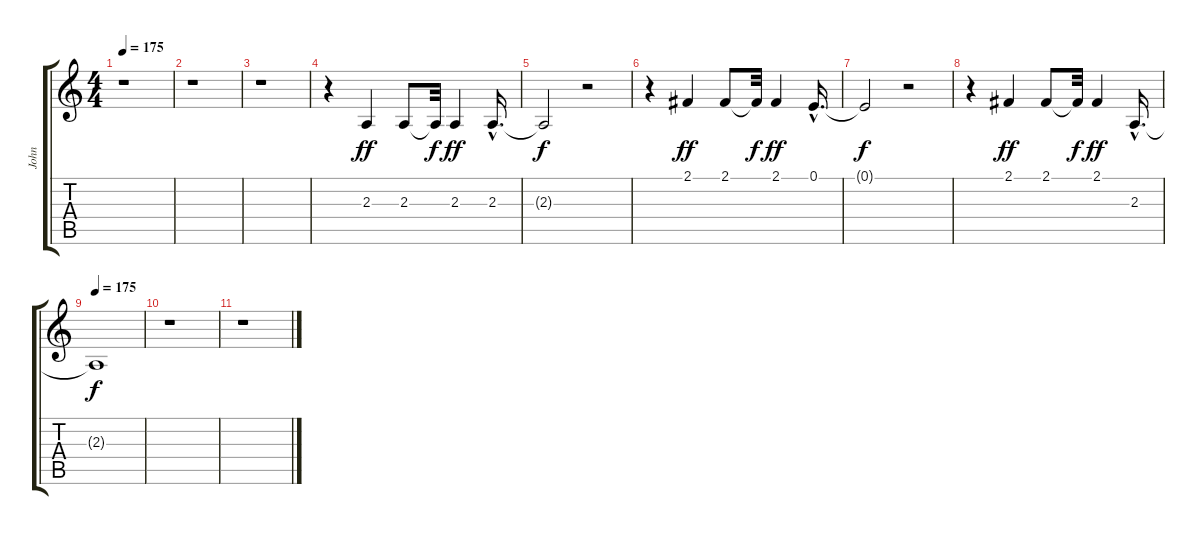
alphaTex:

\track ("John" "John") {instrument synthvoice}
\staff {score tabs}
\tuning (E4 B3 G3 D3 A2 E2) {hide}
\ts (4 4)
\tempo 175
\clef g2
\ks c
r.1{dy f} |
r.1 |
r.1 |
r.4 2.3.4{dy ff} 2.3.8 2.3{t}.32{dy f} 2.3.4{dy ff} 2.3{hac}.16{d} |
2.3{t}.2{dy f} r.2 |
r.4 2.1.4{dy ff} 2.1.8 2.1{t}.32{dy f} 2.1.4{dy ff} 0.1{hac}.16{d} |
0.1{t}.2{dy f} r.2 |
r.4 2.1.4{dy ff} 2.1.8 2.1{t}.32{dy f} 2.1.4{dy ff} 2.3{hac}.16{d} |
\tempo 175
2.3{t}.1{dy f} |
r.1 |
r.1
